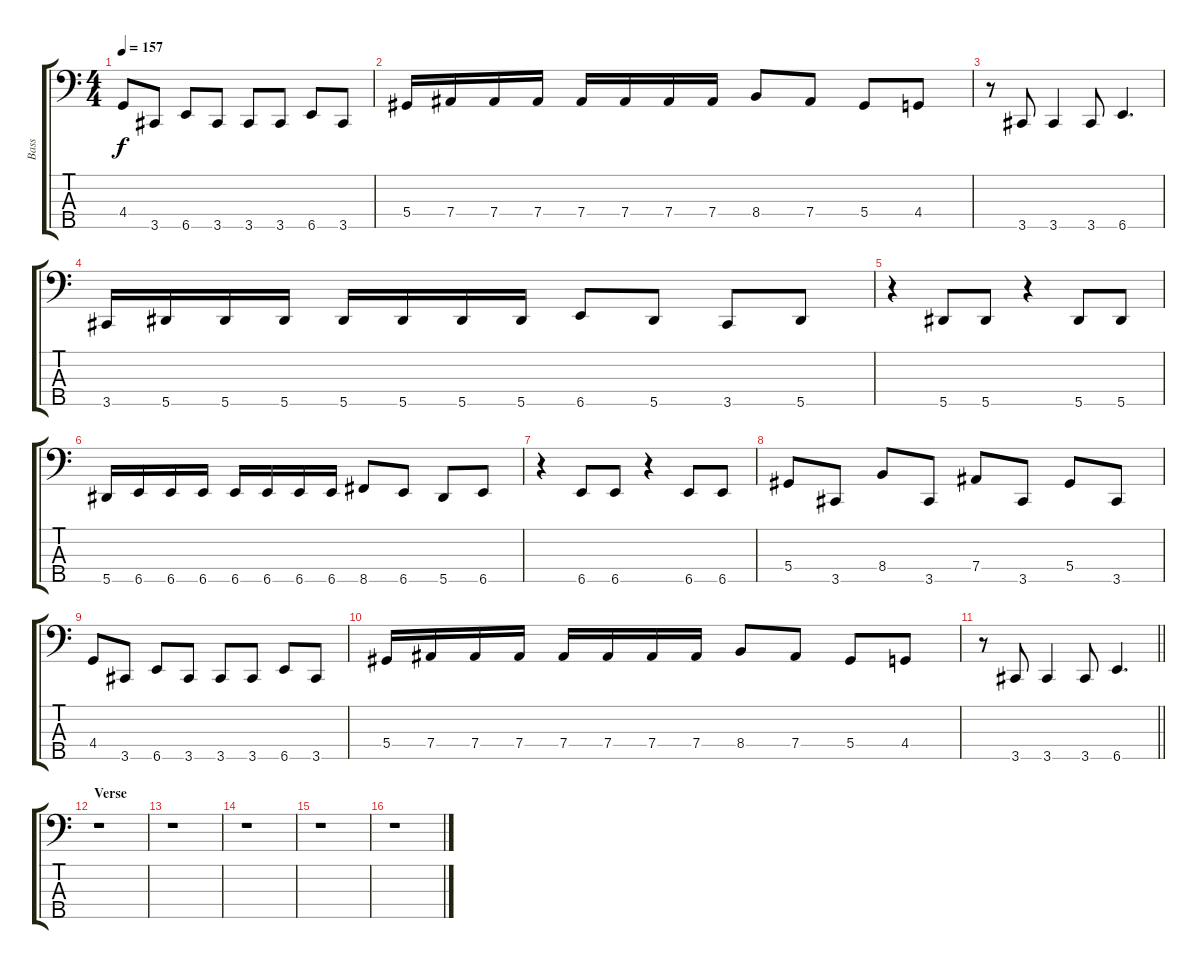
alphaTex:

\track ("Bass" "Bass") {instrument electricbassfinger}
\staff {score tabs}
\tuning (Gb2 Db2 Ab1 Eb1 Bb0) {hide}
\ts (4 4)
\tempo 157
\clef f4
\ks c
4.4.8{dy f} 3.5.8 6.5.8 3.5.8 3.5.8 3.5.8 6.5.8 3.5.8 |
5.4.16 7.4.16 7.4.16 7.4.16 7.4.16 7.4.16 7.4.16 7.4.16 8.4.8 7.4.8 5.4.8 4.4.8 |
r.8 3.5.8 3.5.4 3.5.8 6.5.4{d} |
3.5.16 5.5.16 5.5.16 5.5.16 5.5.16 5.5.16 5.5.16 5.5.16 6.5.8 5.5.8 3.5.8 5.5.8 |
r.4 5.5.8 5.5.8 r.4 5.5.8 5.5.8 |
5.5.16 6.5.16 6.5.16 6.5.16 6.5.16 6.5.16 6.5.16 6.5.16 8.5.8 6.5.8 5.5.8 6.5.8 |
r.4 6.5.8 6.5.8 r.4 6.5.8 6.5.8 |
5.4.8 3.5.8 8.4.8 3.5.8 7.4.8 3.5.8 5.4.8 3.5.8 |
4.4.8 3.5.8 6.5.8 3.5.8 3.5.8 3.5.8 6.5.8 3.5.8 |
5.4.16 7.4.16 7.4.16 7.4.16 7.4.16 7.4.16 7.4.16 7.4.16 8.4.8 7.4.8 5.4.8 4.4.8 |
\barLineRight lightlight
r.8 3.5.8 3.5.4 3.5.8 6.5.4{d} |
\section ("" "Verse")
r.1 |
r.1 |
r.1 |
r.1 |
r.1
